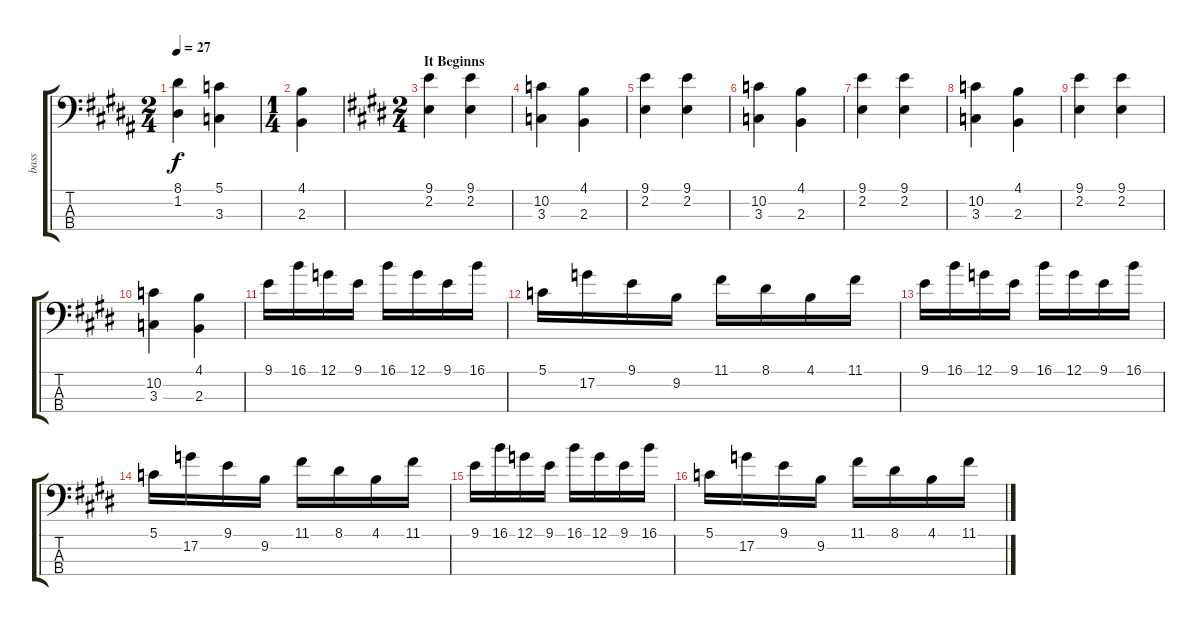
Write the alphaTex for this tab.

\track ("bass" "bass") {instrument fretlessbass}
\staff {score tabs}
\tuning (G2 D2 A1 E1) {hide}
\ts (2 4)
\tempo 27
\clef f4
\ks g#minor
(8.1 1.2).4{dy f} (5.1 3.3).4 |
\ts (1 4)
(4.1 2.3).4 |
\ts (2 4)
\section ("" "It Beginns")
\ks c#minor
(9.1 2.2).4 (9.1 2.2).4 |
(10.2 3.3).4 (4.1 2.3).4 |
(9.1 2.2).4 (9.1 2.2).4 |
(10.2 3.3).4 (4.1 2.3).4 |
(9.1 2.2).4 (9.1 2.2).4 |
(10.2 3.3).4 (4.1 2.3).4 |
(9.1 2.2).4 (9.1 2.2).4 |
(10.2 3.3).4 (4.1 2.3).4 |
9.1.16 16.1.16 12.1.16 9.1.16 16.1.16 12.1.16 9.1.16 16.1.16 |
5.1.16 17.2.16 9.1.16 9.2.16 11.1.16 8.1.16 4.1.16 11.1.16 |
9.1.16 16.1.16 12.1.16 9.1.16 16.1.16 12.1.16 9.1.16 16.1.16 |
5.1.16 17.2.16 9.1.16 9.2.16 11.1.16 8.1.16 4.1.16 11.1.16 |
9.1.16 16.1.16 12.1.16 9.1.16 16.1.16 12.1.16 9.1.16 16.1.16 |
5.1.16 17.2.16 9.1.16 9.2.16 11.1.16 8.1.16 4.1.16 11.1.16
